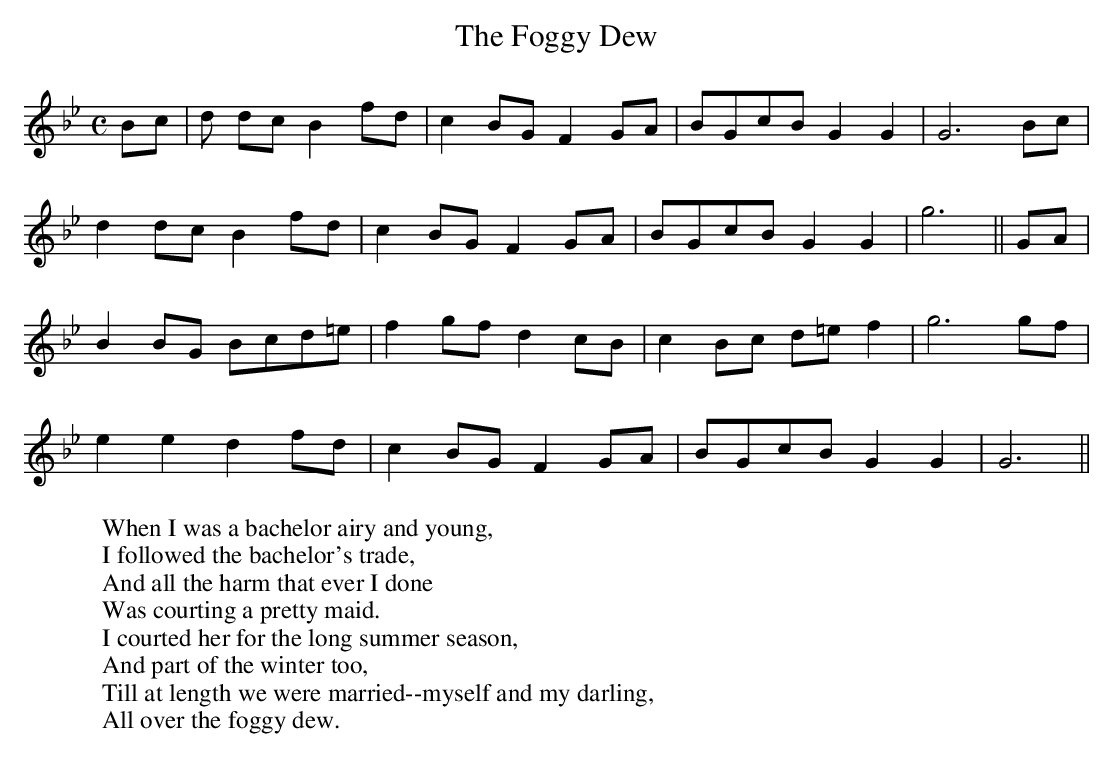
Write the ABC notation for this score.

X:1
T:The Foggy Dew
W:When I was a bachelor airy and young,
W:I followed the bachelor's trade,
W:And all the harm that ever I done
W:Was courting a pretty maid.
W:I courted her for the long summer season,
W:And part of the winter too,
W:Till at length we were married--myself and my darling,
W:All over the foggy dew.
L:1/8
M:C
K:Bb
Bc|d dc B2 fd|c2 BG F2 GA|BGcB G2 G2|G6 Bc|
d2 dc B2 fd|c2 BG F2 GA|BGcB G2 G2|g6||GA|
B2 BG Bcd=e|f2 gf d2 cB|c2 Bc d=e f2|g6 gf|
e2 e2 d2 fd|c2 BG F2 GA|BGcB G2 G2|G6||
